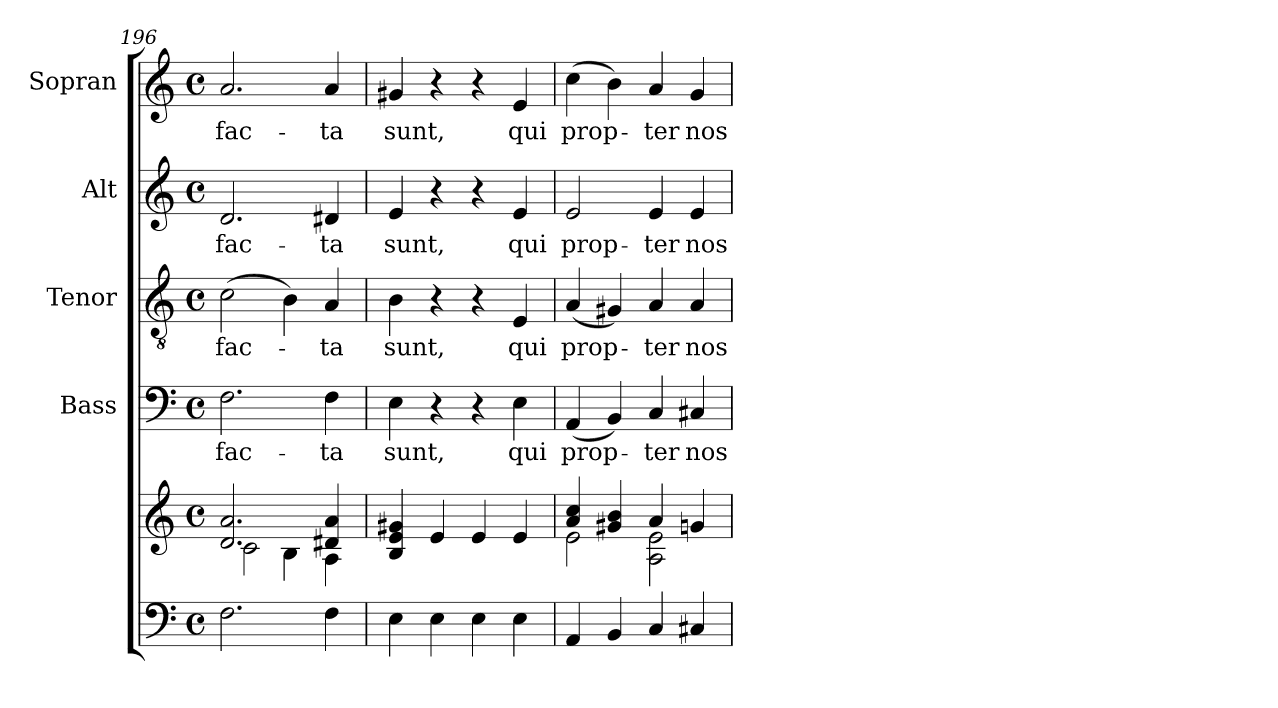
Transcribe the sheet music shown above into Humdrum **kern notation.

**kern	**kern	**kern	**text	**kern	**text	**kern	**text	**kern	**text
*part5	*part5	*part4	*part4	*part3	*part3	*part2	*part2	*part1	*part1
*staff6	*staff5	*staff4	*staff4	*staff3	*staff3	*staff2	*staff2	*staff1	*staff1
*	*	*I"Bass	*	*I"Tenor	*	*I"Alt	*	*I"Sopran	*
*	*	*I'B.	*	*I'T.	*	*I'A.	*	*I'S.	*
*clefF4	*clefG2	*clefF4	*	*clefGv2	*	*clefG2	*	*clefG2	*
*k[]	*k[]	*k[]	*	*k[]	*	*k[]	*	*k[]	*
*C:	*C:	*C:	*	*C:	*	*C:	*	*C:	*
*M4/4	*M4/4	*M4/4	*	*M4/4	*	*M4/4	*	*M4/4	*
*met(c)	*met(c)	*met(c)	*	*met(c)	*	*met(c)	*	*met(c)	*
=196	=196	=196	=196	=196	=196	=196	=196	=196	=196
*	*^	*	*	*	*	*	*	*	*
!	!	!	!	!LO:LY:b	!	!LO:LY:b	!	!LO:LY:b	!	!LO:LY:b
2.F\	2.d/ 2.a/	2c\	2.F\	fac-	(>2c\	fac-	2.d/	fac-	2.a/	fac-
.	.	4B\	.	.	4B\)	.	.	.	.	.
!	!	!	!	!LO:LY:b	!	!LO:LY:b	!	!LO:LY:b	!	!LO:LY:b
4F\	4d#X/ 4a/	4A\	4F\	-ta	4A/	-ta	4d#X/	-ta	4a/	-ta
=197	=197	=197	=197	=197	=197	=197	=197	=197	=197	=197
!	!	!	!	!LO:LY:b	!	!LO:LY:b	!	!LO:LY:b	!	!LO:LY:b
*	*v	*v	*	*	*	*	*	*	*	*
4E\	4B/ 4e/ 4g#X/	4E\	sunt,	4B\	sunt,	4e/	sunt,	4g#X/	sunt,
4E\	4e/	4r	.	4r	.	4r	.	4r	.
4E\	4e/	4r	.	4r	.	4r	.	4r	.
!	!	!	!LO:LY:b	!	!LO:LY:b	!	!LO:LY:b	!	!LO:LY:b
4E\	4e/	4E\	qui	4E/	qui	4e/	qui	4e/	qui
=198	=198	=198	=198	=198	=198	=198	=198	=198	=198
*	*^	*	*	*	*	*	*	*	*
!	!	!	!	!LO:LY:b	!	!LO:LY:b	!	!LO:LY:b	!	!LO:LY:b
4AA/	4a/ 4cc/	2e\	(<4AA/	prop-	(<4A/	prop-	2e/	prop-	(>4cc\	prop-
4BB/	4g#X/ 4b/	.	4BB/)	.	4G#X/)	.	.	.	4b\)	.
!	!	!	!	!LO:LY:b	!	!LO:LY:b	!	!LO:LY:b	!	!LO:LY:b
4C/	4a/	2A\ 2e\	4C/	-ter	4A/	-ter	4e/	-ter	4a/	-ter
!	!	!	!	!LO:LY:b	!	!LO:LY:b	!	!LO:LY:b	!	!LO:LY:b
4C#X/	4gn/	.	4C#X/	nos	4A/	nos	4e/	nos	4g/	nos
*	*v	*v	*	*	*	*	*	*	*	*
=	=	=	=	=	=	=	=	=	=
*-	*-	*-	*-	*-	*-	*-	*-	*-	*-
